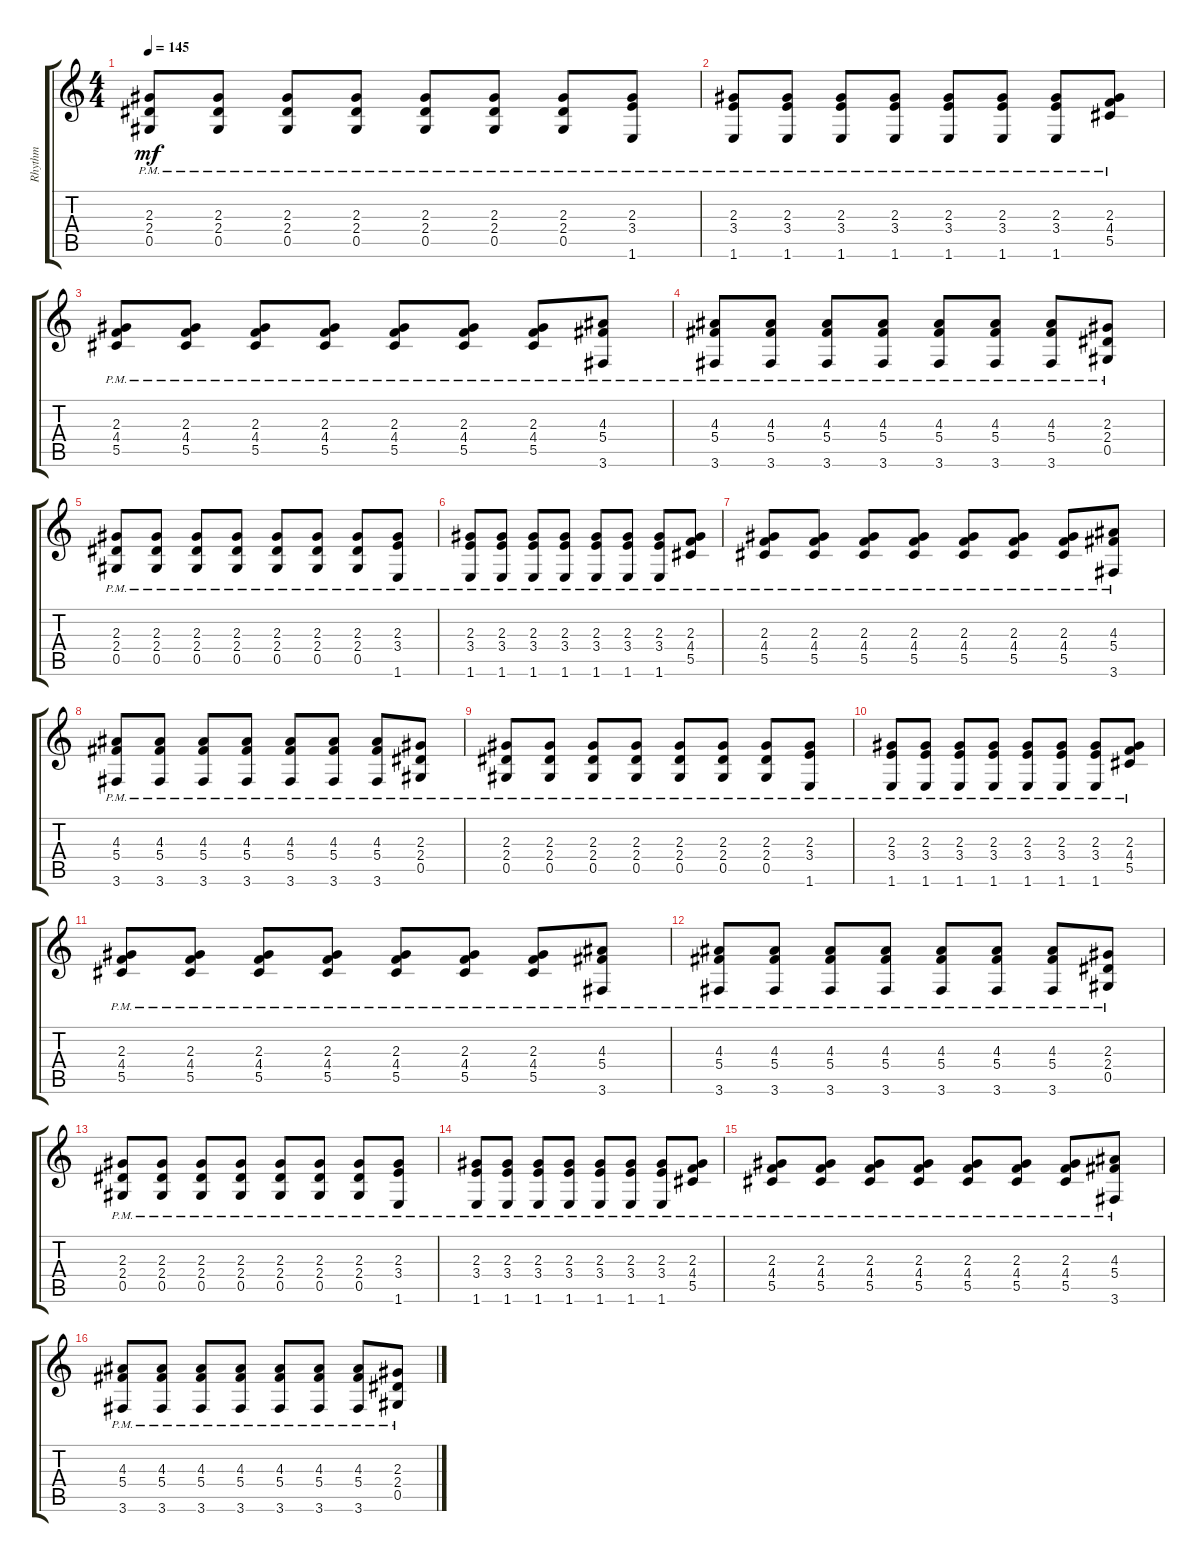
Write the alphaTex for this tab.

\track ("Rhythm" "Rhythm") {instrument distortionguitar}
\staff {score tabs}
\tuning (Eb4 Bb3 Gb3 Db3 Ab2 Eb2) {hide}
\ts (4 4)
\tempo 145
\clef g2
\ks c
(2.3{pm} 2.4{pm} 0.5{pm}).8{dy mf} (2.3{pm} 2.4{pm} 0.5{pm}).8 (2.3{pm} 2.4{pm} 0.5{pm}).8 (2.3{pm} 2.4{pm} 0.5{pm}).8 (2.3{pm} 2.4{pm} 0.5{pm}).8 (2.3{pm} 2.4{pm} 0.5{pm}).8 (2.3{pm} 2.4{pm} 0.5{pm}).8 (2.3{pm} 3.4{pm} 1.6{pm}).8 |
(2.3{pm} 3.4{pm} 1.6{pm}).8 (2.3{pm} 3.4{pm} 1.6{pm}).8 (2.3{pm} 3.4{pm} 1.6{pm}).8 (2.3{pm} 3.4{pm} 1.6{pm}).8 (2.3{pm} 3.4{pm} 1.6{pm}).8 (2.3{pm} 3.4{pm} 1.6{pm}).8 (2.3{pm} 3.4{pm} 1.6{pm}).8 (2.3{pm} 4.4{pm} 5.5{pm}).8 |
(2.3{pm} 4.4{pm} 5.5{pm}).8 (2.3{pm} 4.4{pm} 5.5{pm}).8 (2.3{pm} 4.4{pm} 5.5{pm}).8 (2.3{pm} 4.4{pm} 5.5{pm}).8 (2.3{pm} 4.4{pm} 5.5{pm}).8 (2.3{pm} 4.4{pm} 5.5{pm}).8 (2.3{pm} 4.4{pm} 5.5{pm}).8 (4.3{pm} 5.4{pm} 3.6{pm}).8 |
(4.3{pm} 5.4{pm} 3.6{pm}).8 (4.3{pm} 5.4{pm} 3.6{pm}).8 (4.3{pm} 5.4{pm} 3.6{pm}).8 (4.3{pm} 5.4{pm} 3.6{pm}).8 (4.3{pm} 5.4{pm} 3.6{pm}).8 (4.3{pm} 5.4{pm} 3.6{pm}).8 (4.3{pm} 5.4{pm} 3.6{pm}).8 (2.3{pm} 2.4{pm} 0.5{pm}).8 |
(2.3{pm} 2.4{pm} 0.5{pm}).8 (2.3{pm} 2.4{pm} 0.5{pm}).8 (2.3{pm} 2.4{pm} 0.5{pm}).8 (2.3{pm} 2.4{pm} 0.5{pm}).8 (2.3{pm} 2.4{pm} 0.5{pm}).8 (2.3{pm} 2.4{pm} 0.5{pm}).8 (2.3{pm} 2.4{pm} 0.5{pm}).8 (2.3{pm} 3.4{pm} 1.6{pm}).8 |
(2.3{pm} 3.4{pm} 1.6{pm}).8 (2.3{pm} 3.4{pm} 1.6{pm}).8 (2.3{pm} 3.4{pm} 1.6{pm}).8 (2.3{pm} 3.4{pm} 1.6{pm}).8 (2.3{pm} 3.4{pm} 1.6{pm}).8 (2.3{pm} 3.4{pm} 1.6{pm}).8 (2.3{pm} 3.4{pm} 1.6{pm}).8 (2.3{pm} 4.4{pm} 5.5{pm}).8 |
(2.3{pm} 4.4{pm} 5.5{pm}).8 (2.3{pm} 4.4{pm} 5.5{pm}).8 (2.3{pm} 4.4{pm} 5.5{pm}).8 (2.3{pm} 4.4{pm} 5.5{pm}).8 (2.3{pm} 4.4{pm} 5.5{pm}).8 (2.3{pm} 4.4{pm} 5.5{pm}).8 (2.3{pm} 4.4{pm} 5.5{pm}).8 (4.3{pm} 5.4{pm} 3.6{pm}).8 |
(4.3{pm} 5.4{pm} 3.6{pm}).8 (4.3{pm} 5.4{pm} 3.6{pm}).8 (4.3{pm} 5.4{pm} 3.6{pm}).8 (4.3{pm} 5.4{pm} 3.6{pm}).8 (4.3{pm} 5.4{pm} 3.6{pm}).8 (4.3{pm} 5.4{pm} 3.6{pm}).8 (4.3{pm} 5.4{pm} 3.6{pm}).8 (2.3{pm} 2.4{pm} 0.5{pm}).8 |
(2.3{pm} 2.4{pm} 0.5{pm}).8 (2.3{pm} 2.4{pm} 0.5{pm}).8 (2.3{pm} 2.4{pm} 0.5{pm}).8 (2.3{pm} 2.4{pm} 0.5{pm}).8 (2.3{pm} 2.4{pm} 0.5{pm}).8 (2.3{pm} 2.4{pm} 0.5{pm}).8 (2.3{pm} 2.4{pm} 0.5{pm}).8 (2.3{pm} 3.4{pm} 1.6{pm}).8 |
(2.3{pm} 3.4{pm} 1.6{pm}).8 (2.3{pm} 3.4{pm} 1.6{pm}).8 (2.3{pm} 3.4{pm} 1.6{pm}).8 (2.3{pm} 3.4{pm} 1.6{pm}).8 (2.3{pm} 3.4{pm} 1.6{pm}).8 (2.3{pm} 3.4{pm} 1.6{pm}).8 (2.3{pm} 3.4{pm} 1.6{pm}).8 (2.3{pm} 4.4{pm} 5.5{pm}).8 |
(2.3{pm} 4.4{pm} 5.5{pm}).8 (2.3{pm} 4.4{pm} 5.5{pm}).8 (2.3{pm} 4.4{pm} 5.5{pm}).8 (2.3{pm} 4.4{pm} 5.5{pm}).8 (2.3{pm} 4.4{pm} 5.5{pm}).8 (2.3{pm} 4.4{pm} 5.5{pm}).8 (2.3{pm} 4.4{pm} 5.5{pm}).8 (4.3{pm} 5.4{pm} 3.6{pm}).8 |
(4.3{pm} 5.4{pm} 3.6{pm}).8 (4.3{pm} 5.4{pm} 3.6{pm}).8 (4.3{pm} 5.4{pm} 3.6{pm}).8 (4.3{pm} 5.4{pm} 3.6{pm}).8 (4.3{pm} 5.4{pm} 3.6{pm}).8 (4.3{pm} 5.4{pm} 3.6{pm}).8 (4.3{pm} 5.4{pm} 3.6{pm}).8 (2.3{pm} 2.4{pm} 0.5{pm}).8 |
(2.3{pm} 2.4{pm} 0.5{pm}).8 (2.3{pm} 2.4{pm} 0.5{pm}).8 (2.3{pm} 2.4{pm} 0.5{pm}).8 (2.3{pm} 2.4{pm} 0.5{pm}).8 (2.3{pm} 2.4{pm} 0.5{pm}).8 (2.3{pm} 2.4{pm} 0.5{pm}).8 (2.3{pm} 2.4{pm} 0.5{pm}).8 (2.3{pm} 3.4{pm} 1.6{pm}).8 |
(2.3{pm} 3.4{pm} 1.6{pm}).8 (2.3{pm} 3.4{pm} 1.6{pm}).8 (2.3{pm} 3.4{pm} 1.6{pm}).8 (2.3{pm} 3.4{pm} 1.6{pm}).8 (2.3{pm} 3.4{pm} 1.6{pm}).8 (2.3{pm} 3.4{pm} 1.6{pm}).8 (2.3{pm} 3.4{pm} 1.6{pm}).8 (2.3{pm} 4.4{pm} 5.5{pm}).8 |
(2.3{pm} 4.4{pm} 5.5{pm}).8 (2.3{pm} 4.4{pm} 5.5{pm}).8 (2.3{pm} 4.4{pm} 5.5{pm}).8 (2.3{pm} 4.4{pm} 5.5{pm}).8 (2.3{pm} 4.4{pm} 5.5{pm}).8 (2.3{pm} 4.4{pm} 5.5{pm}).8 (2.3{pm} 4.4{pm} 5.5{pm}).8 (4.3{pm} 5.4{pm} 3.6{pm}).8 |
(4.3{pm} 5.4{pm} 3.6{pm}).8 (4.3{pm} 5.4{pm} 3.6{pm}).8 (4.3{pm} 5.4{pm} 3.6{pm}).8 (4.3{pm} 5.4{pm} 3.6{pm}).8 (4.3{pm} 5.4{pm} 3.6{pm}).8 (4.3{pm} 5.4{pm} 3.6{pm}).8 (4.3{pm} 5.4{pm} 3.6{pm}).8 (2.3{pm} 2.4{pm} 0.5{pm}).8
